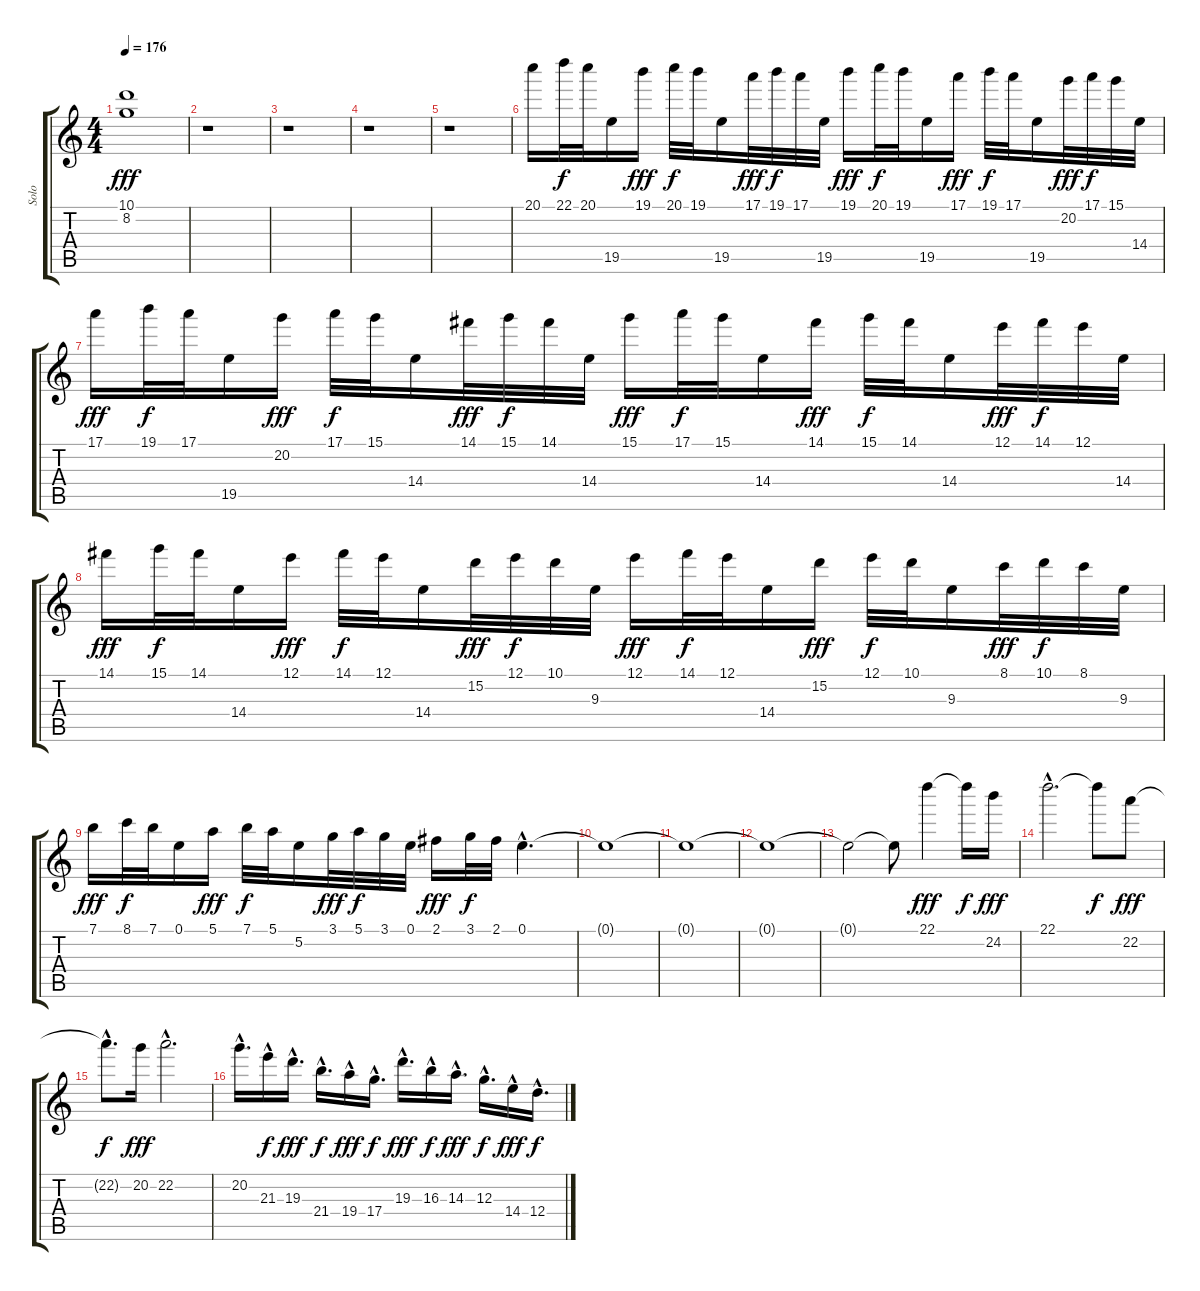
\track ("Solo" "Solo") {instrument overdrivenguitar}
\staff {score tabs}
\tuning (E4 B3 G3 D3 A2 E2) {hide}
\ts (4 4)
\tempo 176
\clef g2
\ks c
(10.1 8.2).1{dy fff} |
r.1 |
r.1 |
r.1 |
r.1 |
20.1.16 22.1.32{dy f} 20.1.32 19.5.16 19.1.16{dy fff} 20.1.32{dy f} 19.1.32 19.5.16 17.1.32{dy fff} 19.1.32{dy f} 17.1.32 19.5.32 19.1.16{dy fff} 20.1.32{dy f} 19.1.32 19.5.16 17.1.16{dy fff} 19.1.32{dy f} 17.1.32 19.5.16 20.2.32{dy fff} 17.1.32{dy f} 15.1.32 14.4.32 |
17.1.16{dy fff} 19.1.32{dy f} 17.1.32 19.5.16 20.2.16{dy fff} 17.1.32{dy f} 15.1.32 14.4.16 14.1.32{dy fff} 15.1.32{dy f} 14.1.32 14.4.32 15.1.16{dy fff} 17.1.32{dy f} 15.1.32 14.4.16 14.1.16{dy fff} 15.1.32{dy f} 14.1.32 14.4.16 12.1.32{dy fff} 14.1.32{dy f} 12.1.32 14.4.32 |
14.1.16{dy fff} 15.1.32{dy f} 14.1.32 14.4.16 12.1.16{dy fff} 14.1.32{dy f} 12.1.32 14.4.16 15.2.32{dy fff} 12.1.32{dy f} 10.1.32 9.3.32 12.1.16{dy fff} 14.1.32{dy f} 12.1.32 14.4.16 15.2.16{dy fff} 12.1.32{dy f} 10.1.32 9.3.16 8.1.32{dy fff} 10.1.32{dy f} 8.1.32 9.3.32 |
7.1.16{dy fff} 8.1.32{dy f} 7.1.32 0.1.16 5.1.16{dy fff} 7.1.32{dy f} 5.1.32 5.2.16 3.1.32{dy fff} 5.1.32{dy f} 3.1.32 0.1.32 2.1.16{dy fff} 3.1.32{dy f} 2.1.32 0.1{hac}.4{d} |
0.1{t}.1 |
0.1{t}.1 |
0.1{t}.1 |
0.1{t}.2 0.1{t}.8 22.1.4{dy fff} 22.1{t}.16{dy f} 24.2.16{dy fff} |
22.1{hac}.2{d} 22.1{t}.8{dy f} 22.2.8{dy fff} |
22.2{hac t}.8{d dy f} 20.2.16{dy fff} 22.2{hac}.2{d} |
20.2{hac}.16{d} 21.3{hac}.16{dy f} 19.3{hac}.16{d dy fff} 21.4{hac}.16{d dy f} 19.4{hac}.16{dy fff} 17.4{hac}.16{d dy f} 19.3{hac}.16{d dy fff} 16.3{hac}.16{dy f} 14.3{hac}.16{d dy fff} 12.3{hac}.16{d dy f} 14.4{hac}.16{dy fff} 12.4{hac}.16{d dy f}
